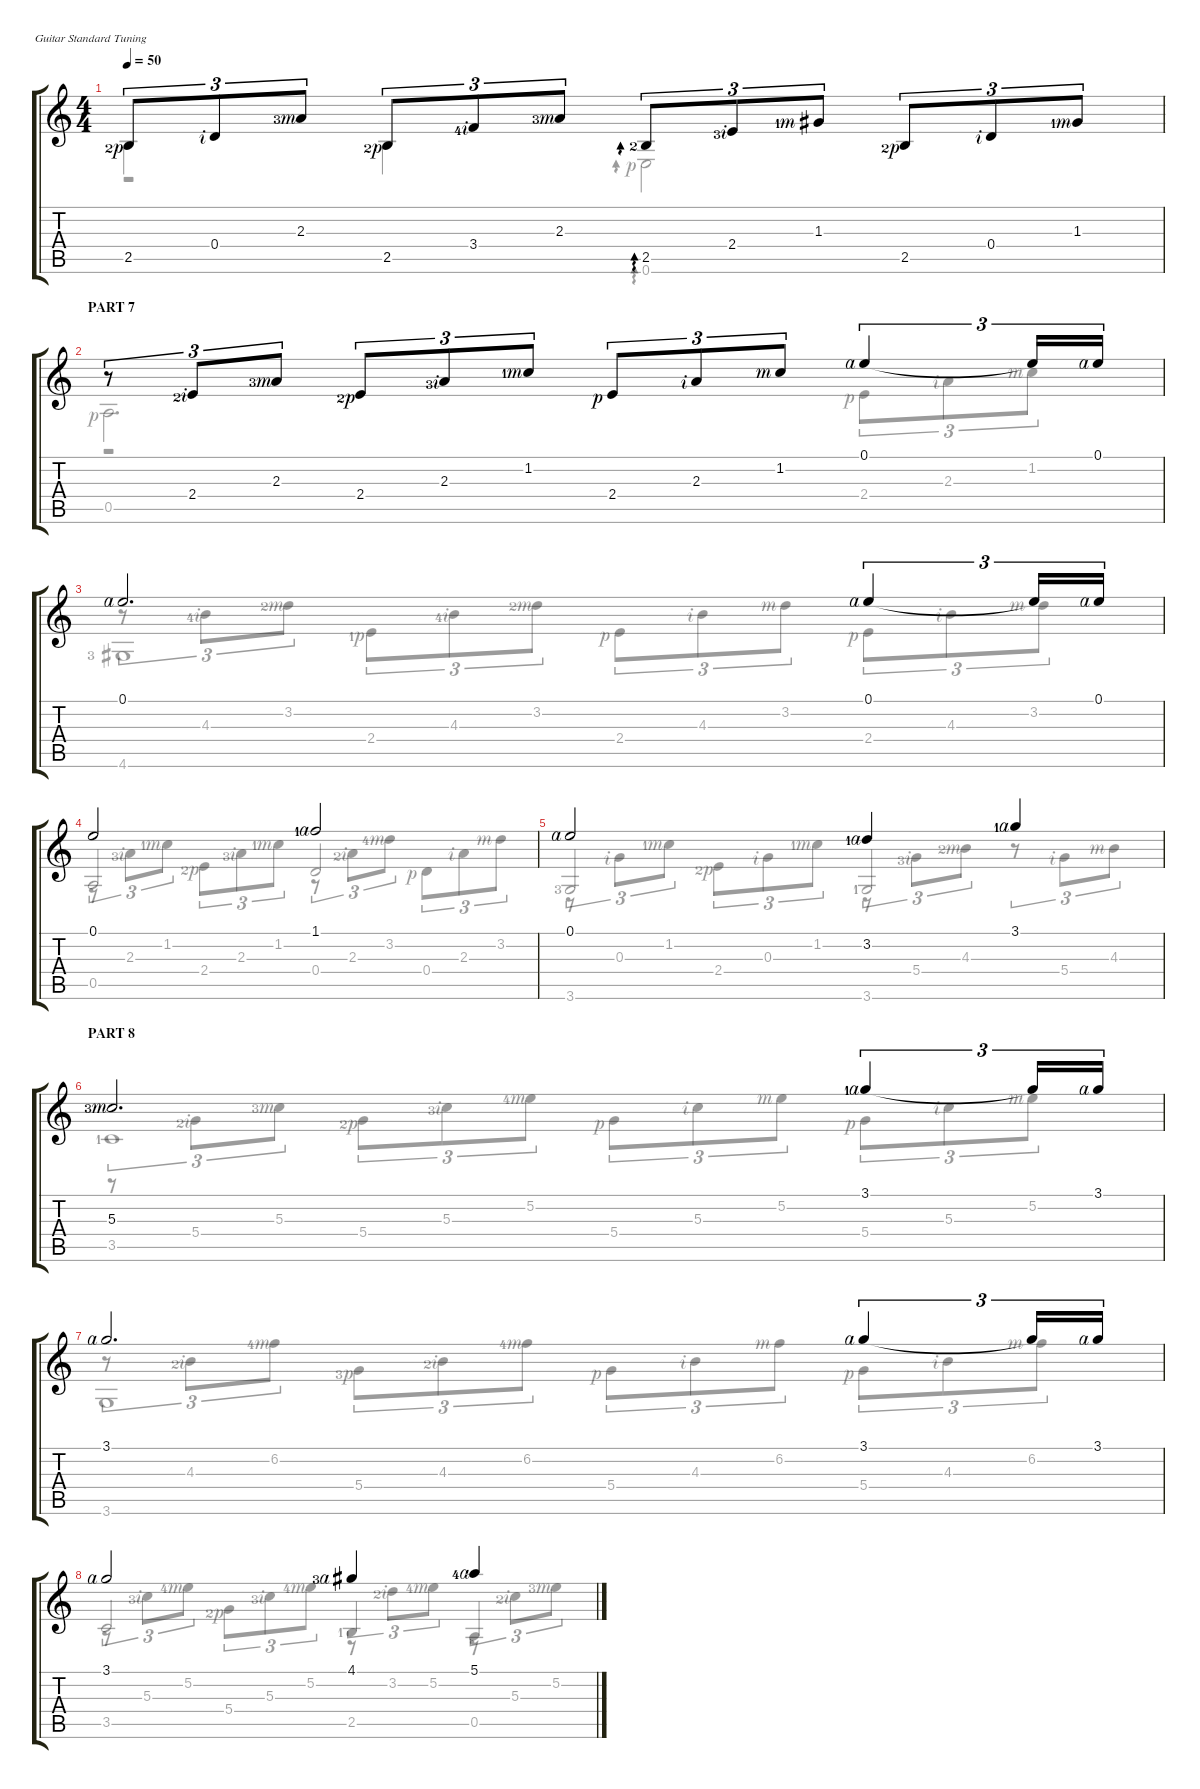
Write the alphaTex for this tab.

\defaultSystemsLayout 4
\hideDynamics
\bracketExtendMode groupsimilarinstruments
\singleTrackTrackNamePolicy hidden
\multiTrackTrackNamePolicy hidden
\firstSystemTrackNameOrientation horizontal
\otherSystemsTrackNameOrientation horizontal
\chordDiagramsInScore
\track ("Nylon Guitar" "N-Gt") {instrument acousticguitarnylon}
\staff {score tabs}
\tuning (E4 B3 G3 D3 A2 E2)
\voice
\ts (4 4)
\tempo 50
\clef g2
\ks c
2.5{lf 3 rf 1}.8{tu (3 2) dy mf} 0.4{rf 2}.8{tu (3 2)} 2.3{lf 4 rf 3}.8{tu (3 2)} 2.5{lf 3 rf 1}.8{tu (3 2)} 3.4{lf 5 rf 2}.8{tu (3 2)} 2.3{lf 4 rf 3}.8{tu (3 2)} 2.5{lf 3}.8{tu (3 2) ad 0} 2.4{lf 4 rf 2}.8{tu (3 2)} 1.3{lf 2 rf 3}.8{tu (3 2)} 2.5{lf 3 rf 1}.8{tu (3 2)} 0.4{rf 2}.8{tu (3 2)} 1.3{lf 2 rf 3}.8{tu (3 2)} |
\section ("" "PART 7")
r.8{tu (3 2)} 2.4{lf 3 rf 2}.8{tu (3 2)} 2.3{lf 4 rf 3}.8{tu (3 2)} 2.4{lf 3 rf 1}.8{tu (3 2)} 2.3{lf 4 rf 2}.8{tu (3 2)} 1.2{lf 2 rf 3}.8{tu (3 2)} 2.4{rf 1}.8{tu (3 2)} 2.3{rf 2}.8{tu (3 2)} 1.2{rf 3}.8{tu (3 2)} 0.1{rf 4}.4{tu (3 2)} 0.1{t}.16{tu (3 2)} 0.1{rf 4}.16{tu (3 2)} |
0.1{rf 4}.2{d} 0.1{rf 4}.4{tu (3 2)} 0.1{t}.16{tu (3 2)} 0.1{rf 4}.16{tu (3 2)} |
0.1.2 1.1{lf 2 rf 4}.2 |
0.1{rf 4}.2 3.2{lf 2 rf 4}.4 3.1{lf 2 rf 4}.4 |
\section ("" "PART 8")
5.3{lf 4 rf 3}.2{d} 3.1{lf 2 rf 4}.4{tu (3 2)} 3.1{t}.16{tu (3 2)} 3.1{rf 4}.16{tu (3 2)} |
3.1{rf 4}.2{d} 3.1{rf 4}.4{tu (3 2)} 3.1{t}.16{tu (3 2)} 3.1{rf 4}.16{tu (3 2)} |
3.1{rf 4}.2 4.1{lf 4 rf 4}.4 5.1{lf 5 rf 4}.4
\voice
\clef g2
\ottava regular
\simile none
\ks c
2.5.4{dy mf} 2.5.4 0.6{rf 1}.2{ad 0} |
0.5{rf 1}.2{d} 2.4{rf 1}.8{tu (3 2)} 2.3{rf 2}.8{tu (3 2)} 1.2{rf 3}.8{tu (3 2)} |
4.6{lf 4}.1 |
0.5.2{beam invert} 0.4.2{beam invert} |
3.6{lf 4}.2{beam invert} 3.6{lf 2}.2{beam invert} |
3.5{lf 2}.1 |
3.6.1 |
3.5.2{beam invert} 2.5{lf 2}.4{beam invert} 0.5.4{beam invert}
\voice
\clef g2
\ottava regular
\simile none
\ks c
r.1{dy mf} |
r.1 |
r.8{tu (3 2)} 4.3{lf 5 rf 2}.8{tu (3 2)} 3.2{lf 3 rf 3}.8{tu (3 2)} 2.4{lf 2 rf 1}.8{tu (3 2)} 4.3{lf 5 rf 2}.8{tu (3 2)} 3.2{lf 3 rf 3}.8{tu (3 2)} 2.4{rf 1}.8{tu (3 2)} 4.3{rf 2}.8{tu (3 2)} 3.2{rf 3}.8{tu (3 2)} 2.4{rf 1}.8{tu (3 2)} 4.3{rf 2}.8{tu (3 2)} 3.2{rf 3}.8{tu (3 2)} |
r.8{tu (3 2)} 2.3{lf 4 rf 2}.8{tu (3 2)} 1.2{lf 2 rf 3}.8{tu (3 2)} 2.4{lf 3 rf 1}.8{tu (3 2)} 2.3{lf 4 rf 2}.8{tu (3 2)} 1.2{lf 2 rf 3}.8{tu (3 2)} r.8{tu (3 2)} 2.3{lf 3 rf 2}.8{tu (3 2)} 3.2{lf 5 rf 3}.8{tu (3 2)} 0.4{rf 1}.8{tu (3 2)} 2.3{rf 2}.8{tu (3 2)} 3.2{rf 3}.8{tu (3 2)} |
r.8{tu (3 2)} 0.3{rf 2}.8{tu (3 2)} 1.2{lf 2 rf 3}.8{tu (3 2)} 2.4{lf 3 rf 1}.8{tu (3 2)} 0.3{rf 2}.8{tu (3 2)} 1.2{lf 2 rf 3}.8{tu (3 2)} r.8{tu (3 2)} 5.4{lf 4 rf 2}.8{tu (3 2)} 4.3{lf 3 rf 3}.8{tu (3 2)} r.8{tu (3 2)} 5.4{rf 2}.8{tu (3 2)} 4.3{rf 3}.8{tu (3 2)} |
r.8{tu (3 2)} 5.4{lf 3 rf 2}.8{tu (3 2)} 5.3{lf 4 rf 3}.8{tu (3 2)} 5.4{lf 3 rf 1}.8{tu (3 2)} 5.3{lf 4 rf 2}.8{tu (3 2)} 5.2{lf 5 rf 3}.8{tu (3 2)} 5.4{rf 1}.8{tu (3 2)} 5.3{rf 2}.8{tu (3 2)} 5.2{rf 3}.8{tu (3 2)} 5.4{rf 1}.8{tu (3 2)} 5.3{rf 2}.8{tu (3 2)} 5.2{rf 3}.8{tu (3 2)} |
r.8{tu (3 2)} 4.3{lf 3 rf 2}.8{tu (3 2)} 6.2{lf 5 rf 3}.8{tu (3 2)} 5.4{lf 4 rf 1}.8{tu (3 2)} 4.3{lf 3 rf 2}.8{tu (3 2)} 6.2{lf 5 rf 3}.8{tu (3 2)} 5.4{rf 1}.8{tu (3 2)} 4.3{rf 2}.8{tu (3 2)} 6.2{rf 3}.8{tu (3 2)} 5.4{rf 1}.8{tu (3 2)} 4.3{rf 2}.8{tu (3 2)} 6.2{rf 3}.8{tu (3 2)} |
r.8{tu (3 2)} 5.3{lf 4 rf 2}.8{tu (3 2)} 5.2{lf 5 rf 3}.8{tu (3 2)} 5.4{lf 3 rf 1}.8{tu (3 2)} 5.3{lf 4 rf 2}.8{tu (3 2)} 5.2{lf 5 rf 3}.8{tu (3 2)} r.8{tu (3 2)} 3.2{lf 3 rf 2}.8{tu (3 2)} 5.2{lf 5 rf 3}.8{tu (3 2)} r.8{tu (3 2)} 5.3{lf 3 rf 2}.8{tu (3 2)} 5.2{lf 4 rf 3}.8{tu (3 2)}
